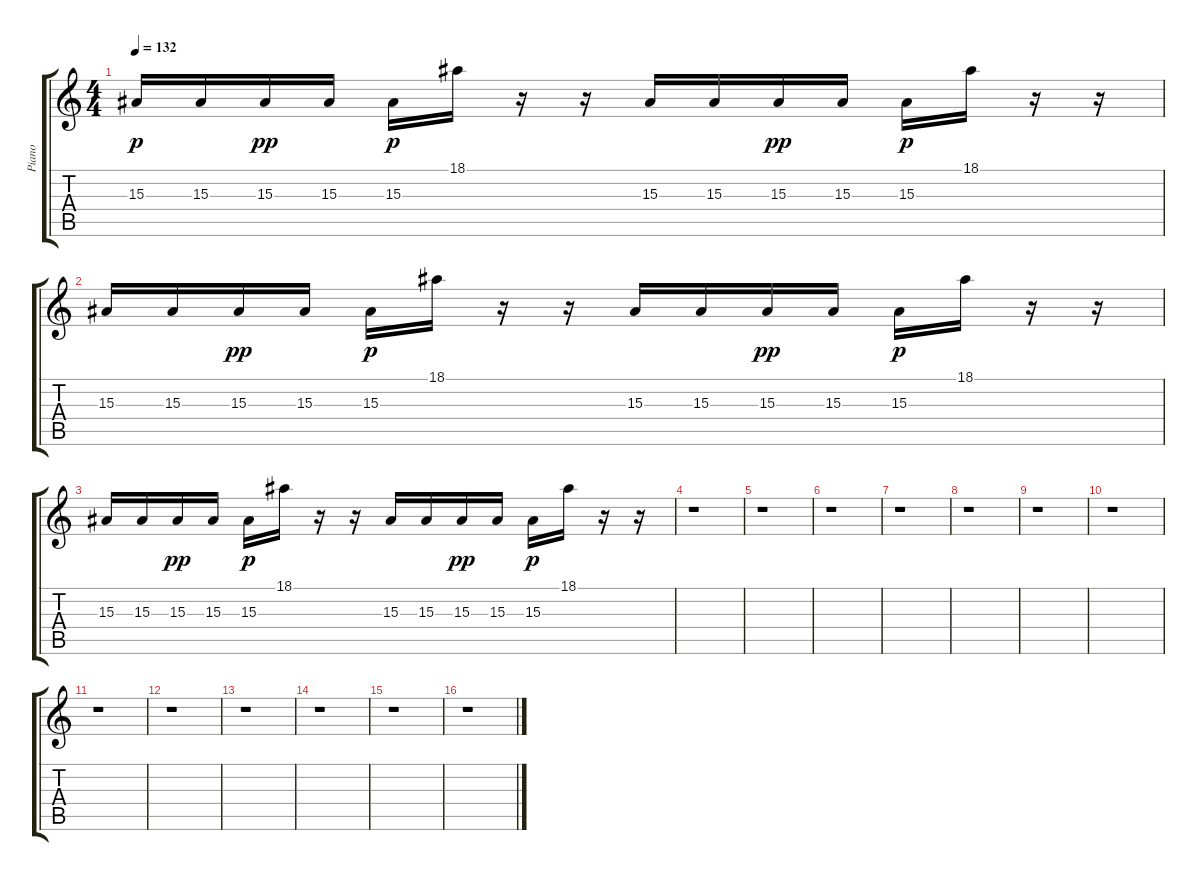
\track ("Piano" "Piano") {instrument acousticgrandpiano}
\staff {score tabs}
\tuning (E4 B3 G3 D3 A2 E2) {hide}
\ts (4 4)
\tempo 132
\clef g2
\ks c
15.3.16{dy p} 15.3.16 15.3.16{dy pp} 15.3.16 15.3.16{dy p} 18.1.16 r.16 r.16 15.3.16 15.3.16 15.3.16{dy pp} 15.3.16 15.3.16{dy p} 18.1.16 r.16 r.16 |
15.3.16 15.3.16 15.3.16{dy pp} 15.3.16 15.3.16{dy p} 18.1.16 r.16 r.16 15.3.16 15.3.16 15.3.16{dy pp} 15.3.16 15.3.16{dy p} 18.1.16 r.16 r.16 |
15.3.16 15.3.16 15.3.16{dy pp} 15.3.16 15.3.16{dy p} 18.1.16 r.16 r.16 15.3.16 15.3.16 15.3.16{dy pp} 15.3.16 15.3.16{dy p} 18.1.16 r.16 r.16 |
r.1 |
r.1 |
r.1 |
r.1 |
r.1 |
r.1 |
r.1 |
r.1 |
r.1 |
r.1 |
r.1 |
r.1 |
r.1
